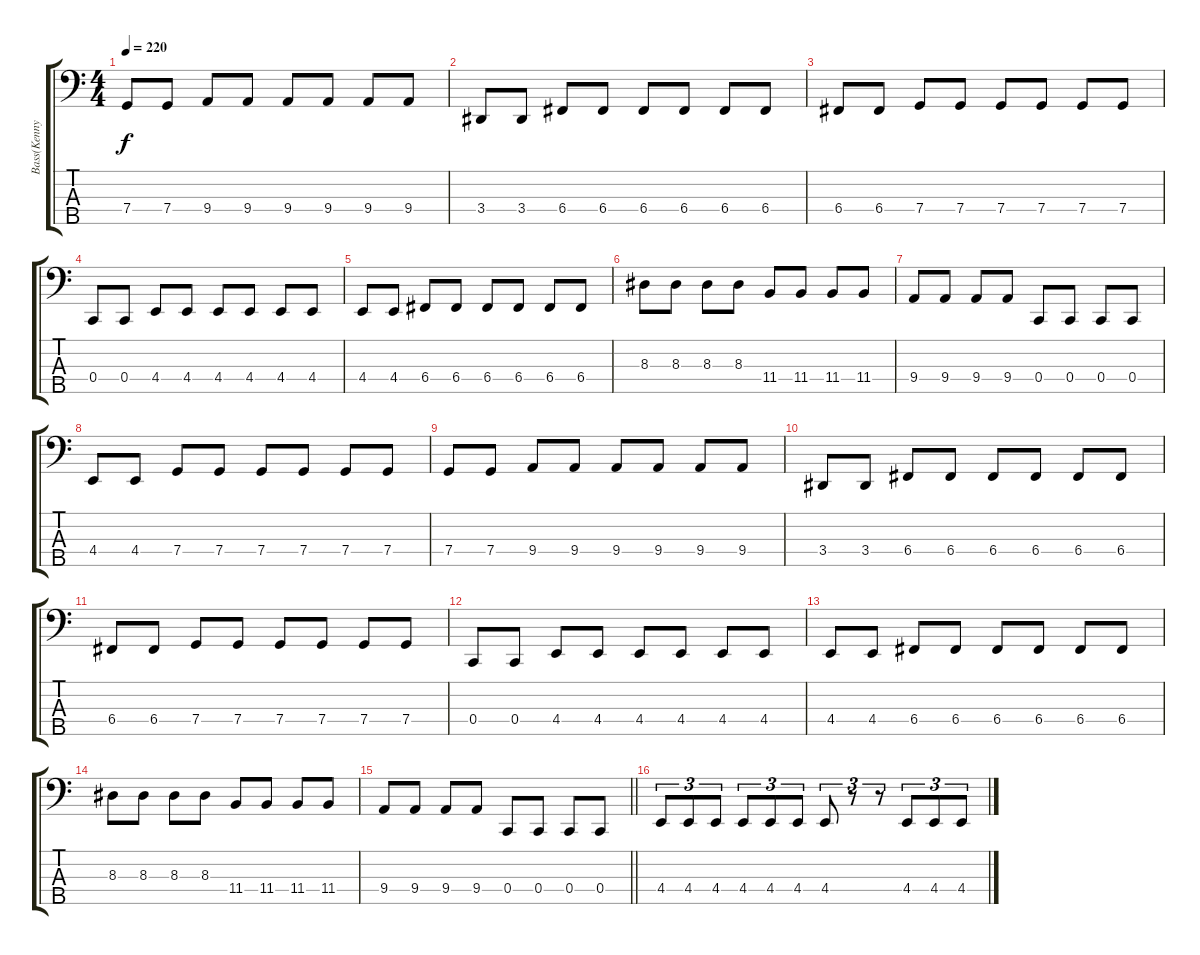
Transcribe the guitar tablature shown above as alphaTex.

\track ("Bass(Kenny Arehart)" "Bass(Kenny") {instrument electricbassfinger}
\staff {score tabs}
\tuning (F2 C2 G1 C1 A0) {hide}
\ts (4 4)
\tempo 220
\clef f4
\ks c
7.4.8{dy f} 7.4.8 9.4.8 9.4.8 9.4.8 9.4.8 9.4.8 9.4.8 |
3.4.8 3.4.8 6.4.8 6.4.8 6.4.8 6.4.8 6.4.8 6.4.8 |
6.4.8 6.4.8 7.4.8 7.4.8 7.4.8 7.4.8 7.4.8 7.4.8 |
0.4.8 0.4.8 4.4.8 4.4.8 4.4.8 4.4.8 4.4.8 4.4.8 |
4.4.8 4.4.8 6.4.8 6.4.8 6.4.8 6.4.8 6.4.8 6.4.8 |
8.3.8 8.3.8 8.3.8 8.3.8 11.4.8 11.4.8 11.4.8 11.4.8 |
9.4.8 9.4.8 9.4.8 9.4.8 0.4.8 0.4.8 0.4.8 0.4.8 |
4.4.8 4.4.8 7.4.8 7.4.8 7.4.8 7.4.8 7.4.8 7.4.8 |
7.4.8 7.4.8 9.4.8 9.4.8 9.4.8 9.4.8 9.4.8 9.4.8 |
3.4.8 3.4.8 6.4.8 6.4.8 6.4.8 6.4.8 6.4.8 6.4.8 |
6.4.8 6.4.8 7.4.8 7.4.8 7.4.8 7.4.8 7.4.8 7.4.8 |
0.4.8 0.4.8 4.4.8 4.4.8 4.4.8 4.4.8 4.4.8 4.4.8 |
4.4.8 4.4.8 6.4.8 6.4.8 6.4.8 6.4.8 6.4.8 6.4.8 |
8.3.8 8.3.8 8.3.8 8.3.8 11.4.8 11.4.8 11.4.8 11.4.8 |
\barLineRight lightlight
9.4.8 9.4.8 9.4.8 9.4.8 0.4.8 0.4.8 0.4.8 0.4.8 |
4.4.8{tu (3 2)} 4.4.8{tu (3 2)} 4.4.8{tu (3 2)} 4.4.8{tu (3 2)} 4.4.8{tu (3 2)} 4.4.8{tu (3 2)} 4.4.8{tu (3 2)} r.8{tu (3 2)} r.8{tu (3 2)} 4.4.8{tu (3 2)} 4.4.8{tu (3 2)} 4.4.8{tu (3 2)}
